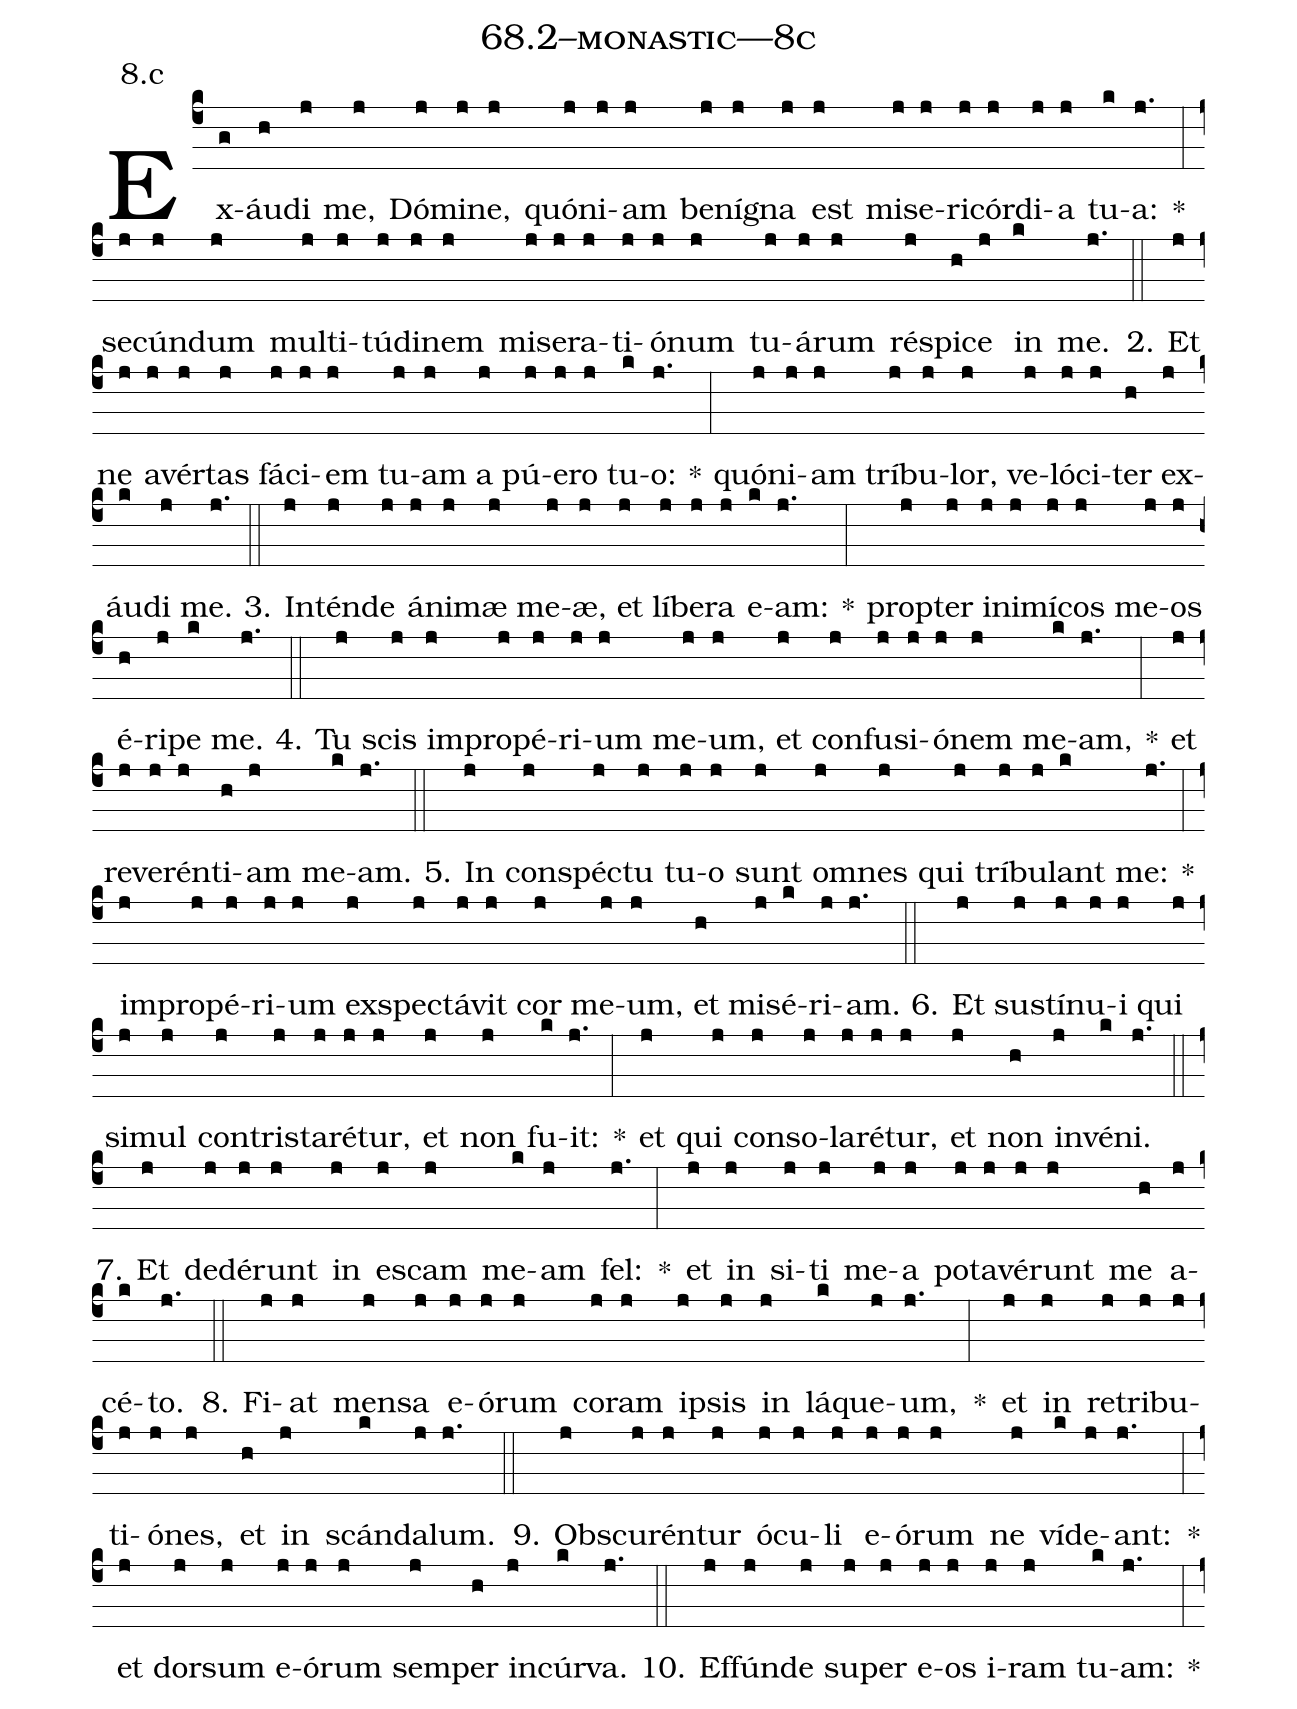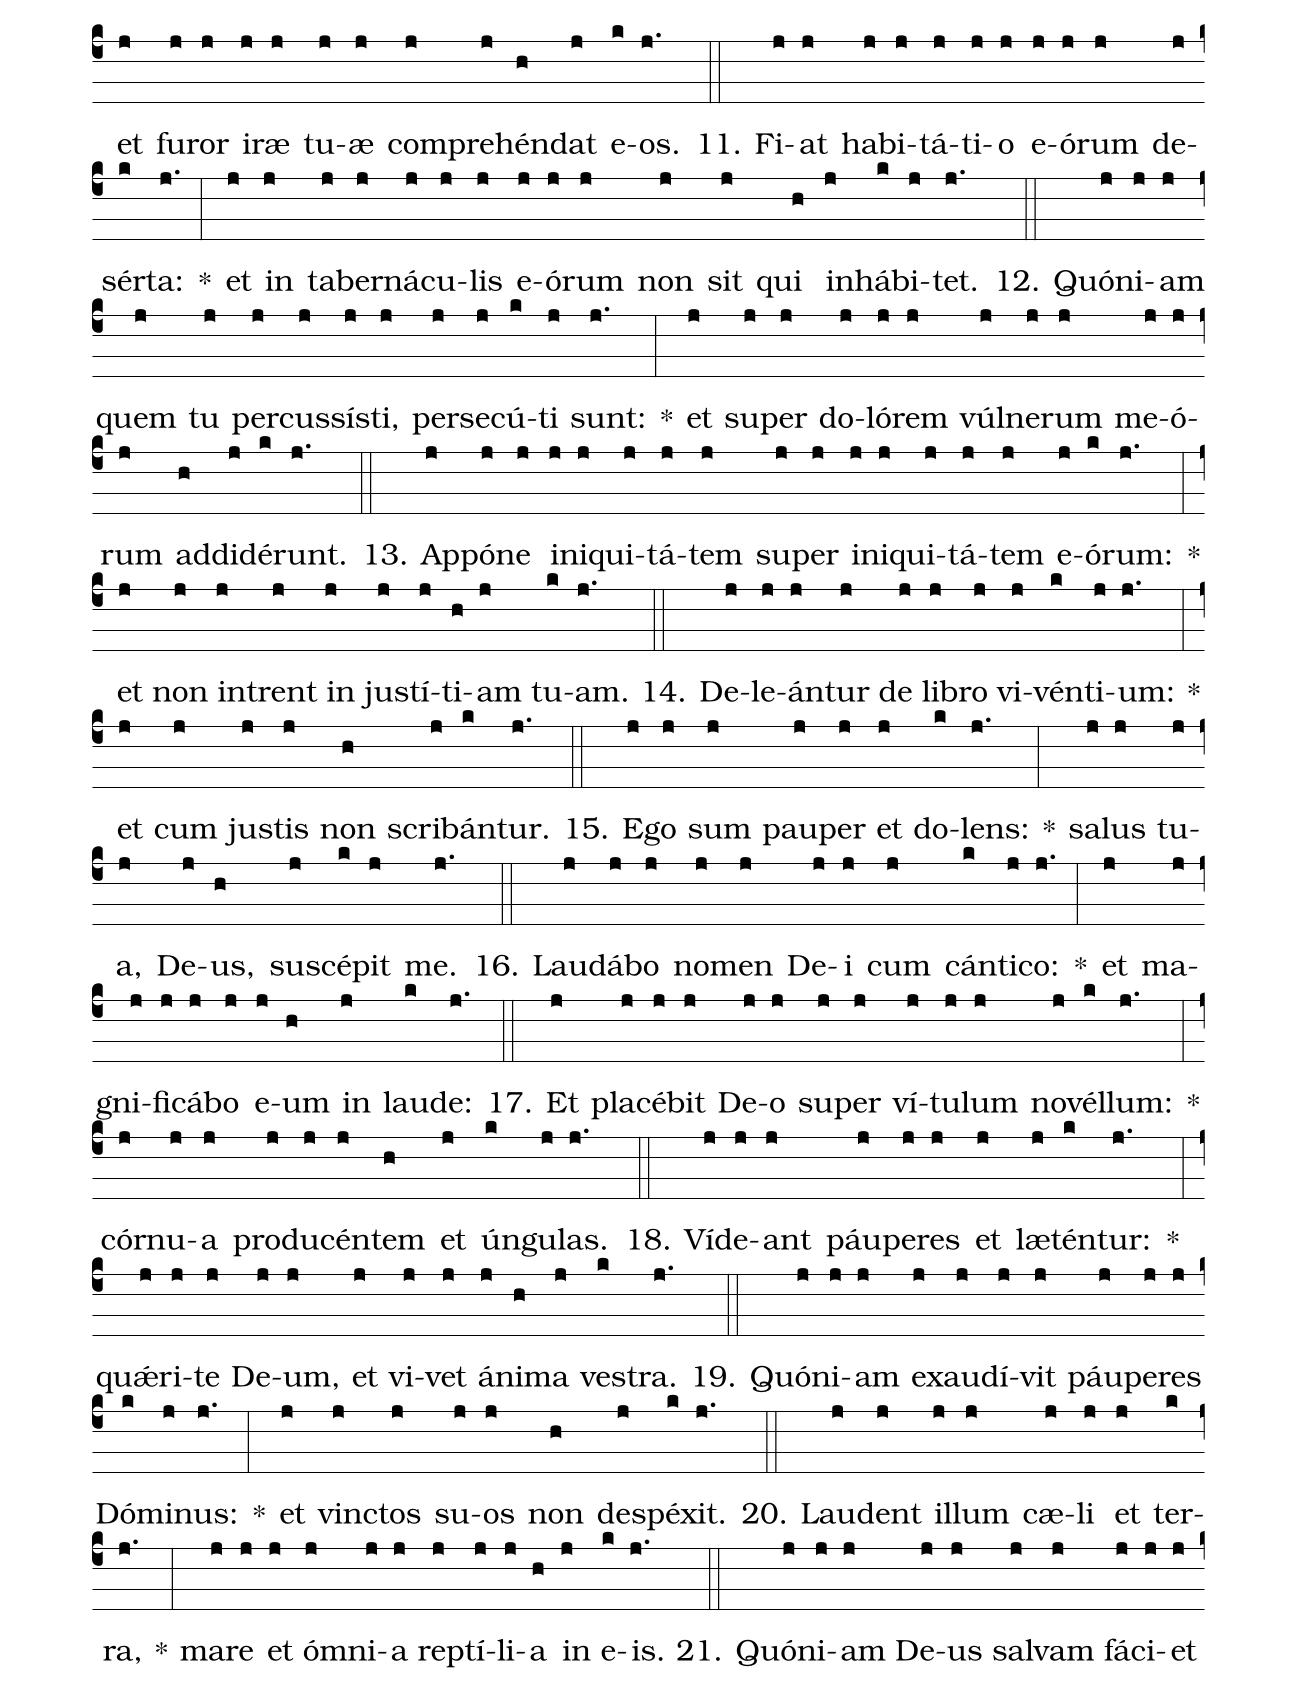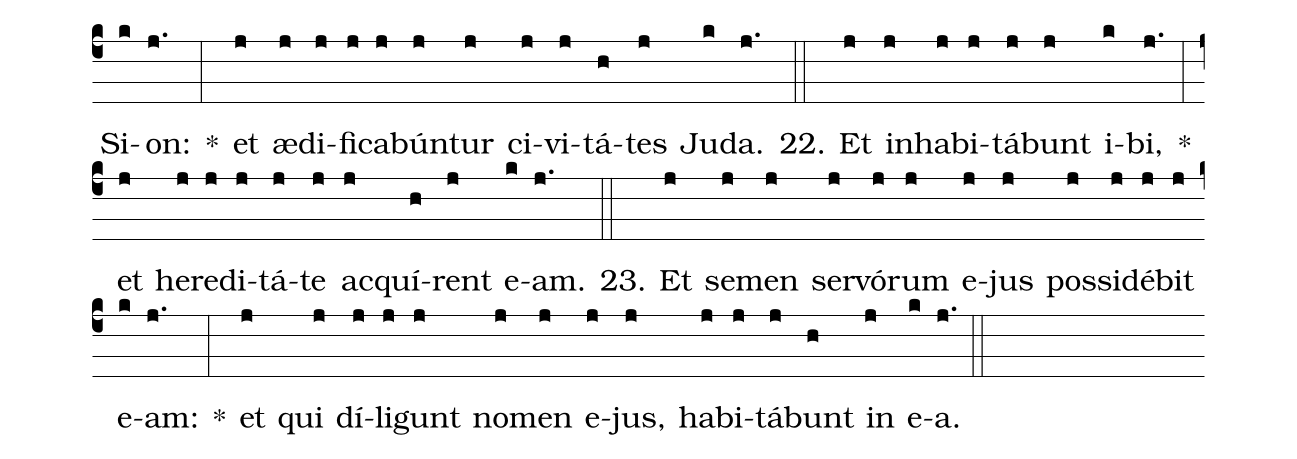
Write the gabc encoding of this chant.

name: 68.2--monastic---8c;
annotation: 8.c;
%%
(c4)Ex(g)áu(h)di(j) me,(j) Dó(j)mi(j)ne,(j) quón(j)i(j)am(j) be(j)ní(j)gna(j) est(j) mi(j)se(j)ri(j)cór(j)di(j)a(j) tu(k)a:(j.) *(:) se(j)cún(j)dum(j) mul(j)ti(j)tú(j)di(j)nem(j) mi(j)se(j)ra(j)ti(j)ó(j)num(j) tu(j)á(j)rum(j) ré(j)spi(h)ce(j) in(k) me.(j.) (::)
2. Et(j) ne(j) a(j)vér(j)tas(j) fá(j)ci(j)em(j) tu(j)am(j) a(j) pú(j)e(j)ro(j) tu(k)o:(j.) *(:) quón(j)i(j)am(j) trí(j)bu(j)lor,(j) ve(j)ló(j)ci(j)ter(h) ex(j)áu(k)di(j) me.(j.) (::)
3. In(j)tén(j)de(j) á(j)ni(j)mæ(j) me(j)æ,(j) et(j) lí(j)be(j)ra(j) e(k)am:(j.) *(:) prop(j)ter(j) in(j)i(j)mí(j)cos(j) me(j)os(j) é(h)ri(j)pe(k) me.(j.) (::)
4. Tu(j) scis(j) im(j)pro(j)pé(j)ri(j)um(j) me(j)um,(j) et(j) con(j)fu(j)si(j)ó(j)nem(j) me(k)am,(j.) *(:) et(j) re(j)ve(j)rén(j)ti(h)am(j) me(k)am.(j.) (::)
5. In(j) con(j)spéc(j)tu(j) tu(j)o(j) sunt(j) om(j)nes(j) qui(j) trí(j)bu(j)lant(k) me:(j.) *(:) im(j)pro(j)pé(j)ri(j)um(j) ex(j)spec(j)tá(j)vit(j) cor(j) me(j)um,(j) et(h) mi(j)sé(k)ri(j)am.(j.) (::)
6. Et(j) sus(j)tí(j)nu(j)i(j) qui(j) si(j)mul(j) con(j)tris(j)ta(j)ré(j)tur,(j) et(j) non(j) fu(k)it:(j.) *(:) et(j) qui(j) con(j)so(j)la(j)ré(j)tur,(j) et(j) non(h) in(j)vé(k)ni.(j.) (::)
7. Et(j) de(j)dé(j)runt(j) in(j) es(j)cam(j) me(k)am(j) fel:(j.) *(:) et(j) in(j) si(j)ti(j) me(j)a(j) po(j)ta(j)vé(j)runt(j) me(h) a(j)cé(k)to.(j.) (::)
8. Fi(j)at(j) men(j)sa(j) e(j)ó(j)rum(j) co(j)ram(j) ip(j)sis(j) in(j) lá(k)que(j)um,(j.) *(:) et(j) in(j) re(j)tri(j)bu(j)ti(j)ó(j)nes,(j) et(h) in(j) scán(k)da(j)lum.(j.) (::)
9. Obs(j)cu(j)rén(j)tur(j) ó(j)cu(j)li(j) e(j)ó(j)rum(j) ne(j) ví(k)de(j)ant:(j.) *(:) et(j) dor(j)sum(j) e(j)ó(j)rum(j) sem(j)per(h) in(j)cúr(k)va.(j.) (::)
10. Ef(j)fún(j)de(j) su(j)per(j) e(j)os(j) i(j)ram(j) tu(k)am:(j.) *(:) et(j) fu(j)ror(j) i(j)ræ(j) tu(j)æ(j) com(j)pre(j)hén(h)dat(j) e(k)os.(j.) (::)
11. Fi(j)at(j) ha(j)bi(j)tá(j)ti(j)o(j) e(j)ó(j)rum(j) de(j)sér(k)ta:(j.) *(:) et(j) in(j) ta(j)ber(j)ná(j)cu(j)lis(j) e(j)ó(j)rum(j) non(j) sit(j) qui(h) in(j)há(k)bi(j)tet.(j.) (::)
12. Quón(j)i(j)am(j) quem(j) tu(j) per(j)cus(j)sís(j)ti,(j) per(j)se(j)cú(k)ti(j) sunt:(j.) *(:) et(j) su(j)per(j) do(j)ló(j)rem(j) vúl(j)ne(j)rum(j) me(j)ó(j)rum(j) ad(h)di(j)dé(k)runt.(j.) (::)
13. Ap(j)pó(j)ne(j) in(j)i(j)qui(j)tá(j)tem(j) su(j)per(j) in(j)i(j)qui(j)tá(j)tem(j) e(j)ó(k)rum:(j.) *(:) et(j) non(j) in(j)trent(j) in(j) jus(j)tí(j)ti(h)am(j) tu(k)am.(j.) (::)
14. De(j)le(j)án(j)tur(j) de(j) li(j)bro(j) vi(j)vén(k)ti(j)um:(j.) *(:) et(j) cum(j) jus(j)tis(j) non(h) scri(j)bán(k)tur.(j.) (::)
15. E(j)go(j) sum(j) pau(j)per(j) et(j) do(k)lens:(j.) *(:) sa(j)lus(j) tu(j)a,(j) De(j)us,(h) su(j)scé(k)pit(j) me.(j.) (::)
16. Lau(j)dá(j)bo(j) no(j)men(j) De(j)i(j) cum(j) cán(k)ti(j)co:(j.) *(:) et(j) ma(j)gni(j)fi(j)cá(j)bo(j) e(j)um(h) in(j) lau(k)de:(j.) (::)
17. Et(j) pla(j)cé(j)bit(j) De(j)o(j) su(j)per(j) ví(j)tu(j)lum(j) no(j)vél(k)lum:(j.) *(:) cór(j)nu(j)a(j) pro(j)du(j)cén(j)tem(h) et(j) ún(k)gu(j)las.(j.) (::)
18. Ví(j)de(j)ant(j) páu(j)pe(j)res(j) et(j) læ(j)tén(k)tur:(j.) *(:) quǽ(j)ri(j)te(j) De(j)um,(j) et(j) vi(j)vet(j) á(j)ni(h)ma(j) ves(k)tra.(j.) (::)
19. Quón(j)i(j)am(j) ex(j)au(j)dí(j)vit(j) páu(j)pe(j)res(j) Dó(k)mi(j)nus:(j.) *(:) et(j) vinc(j)tos(j) su(j)os(j) non(h) de(j)spé(k)xit.(j.) (::)
20. Lau(j)dent(j) il(j)lum(j) cæ(j)li(j) et(j) ter(k)ra,(j.) *(:) ma(j)re(j) et(j) óm(j)ni(j)a(j) rep(j)tí(j)li(j)a(h) in(j) e(k)is.(j.) (::)
21. Quón(j)i(j)am(j) De(j)us(j) sal(j)vam(j) fá(j)ci(j)et(j) Si(k)on:(j.) *(:) et(j) æ(j)di(j)fi(j)ca(j)bún(j)tur(j) ci(j)vi(j)tá(h)tes(j) Ju(k)da.(j.) (::)
22. Et(j) in(j)ha(j)bi(j)tá(j)bunt(j) i(k)bi,(j.) *(:) et(j) he(j)re(j)di(j)tá(j)te(j) ac(j)quí(h)rent(j) e(k)am.(j.) (::)
23. Et(j) se(j)men(j) ser(j)vó(j)rum(j) e(j)jus(j) pos(j)si(j)dé(j)bit(j) e(k)am:(j.) *(:) et(j) qui(j) dí(j)li(j)gunt(j) no(j)men(j) e(j)jus,(j) ha(j)bi(j)tá(j)bunt(h) in(j) e(k)a.(j.) (::)
